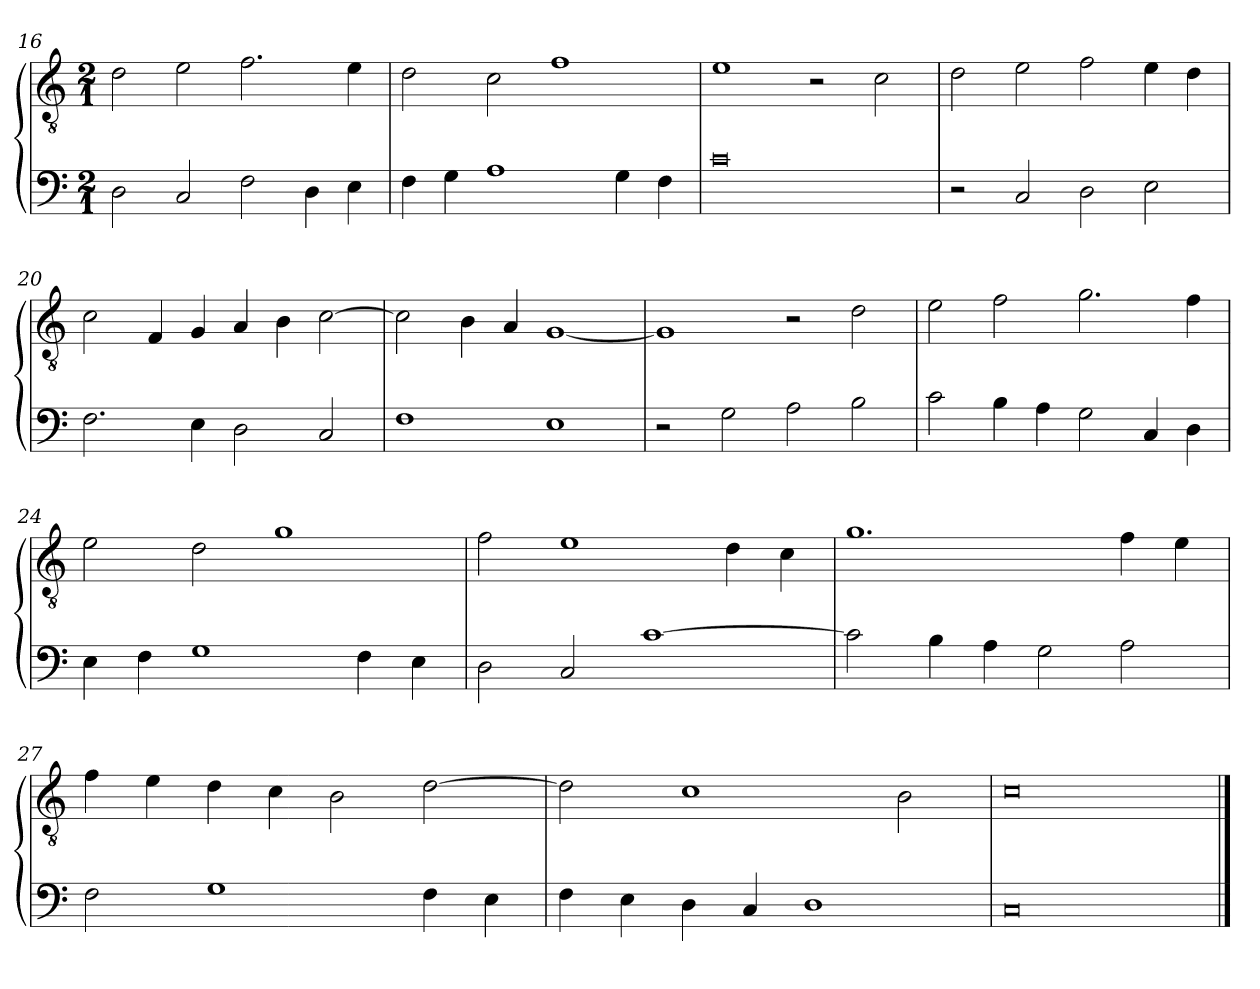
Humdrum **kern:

**kern	**kern
*part2	*part1
*staff2	*staff1
*clefF4	*clefGv2
*k[]	*k[]
*M2/1	*M2/1
=16	=16
2D	2d
2C	2e
2F	2.f
4D	.
4E	4e
=17	=17
4F	2d
4G	.
1A	2c
.	1f
4G	.
4F	.
=18	=18
0c	1e
.	2r
.	2c
=19	=19
2r	2d
2C	2e
2D	2f
2E	4e
.	4d
=20	=20
2.F	2c
.	4F
4E	4G
2D	4A
.	4B
2C	[2c
=21	=21
1F	2c]
.	4B
.	4A
1E	[1G
=22	=22
2r	1G]
2G	.
2A	2r
2B	2d
=23	=23
2c	2e
4B	2f
4A	.
2G	2.g
4C	.
4D	4f
=24	=24
4E	2e
4F	.
1G	2d
.	1g
4F	.
4E	.
=25	=25
2D	2f
2C	1e
[1c	.
.	4d
.	4c
=26	=26
2c]	1.g
4B	.
4A	.
2G	.
2A	4f
.	4e
=27	=27
2F	4f
.	4e
1G	4d
.	4c
.	2B
4F	[2d
4E	.
=28	=28
4F	2d]
4E	.
4D	1c
4C	.
1D	.
.	2B
=29	=29
0C	0c
==	==
*-	*-
